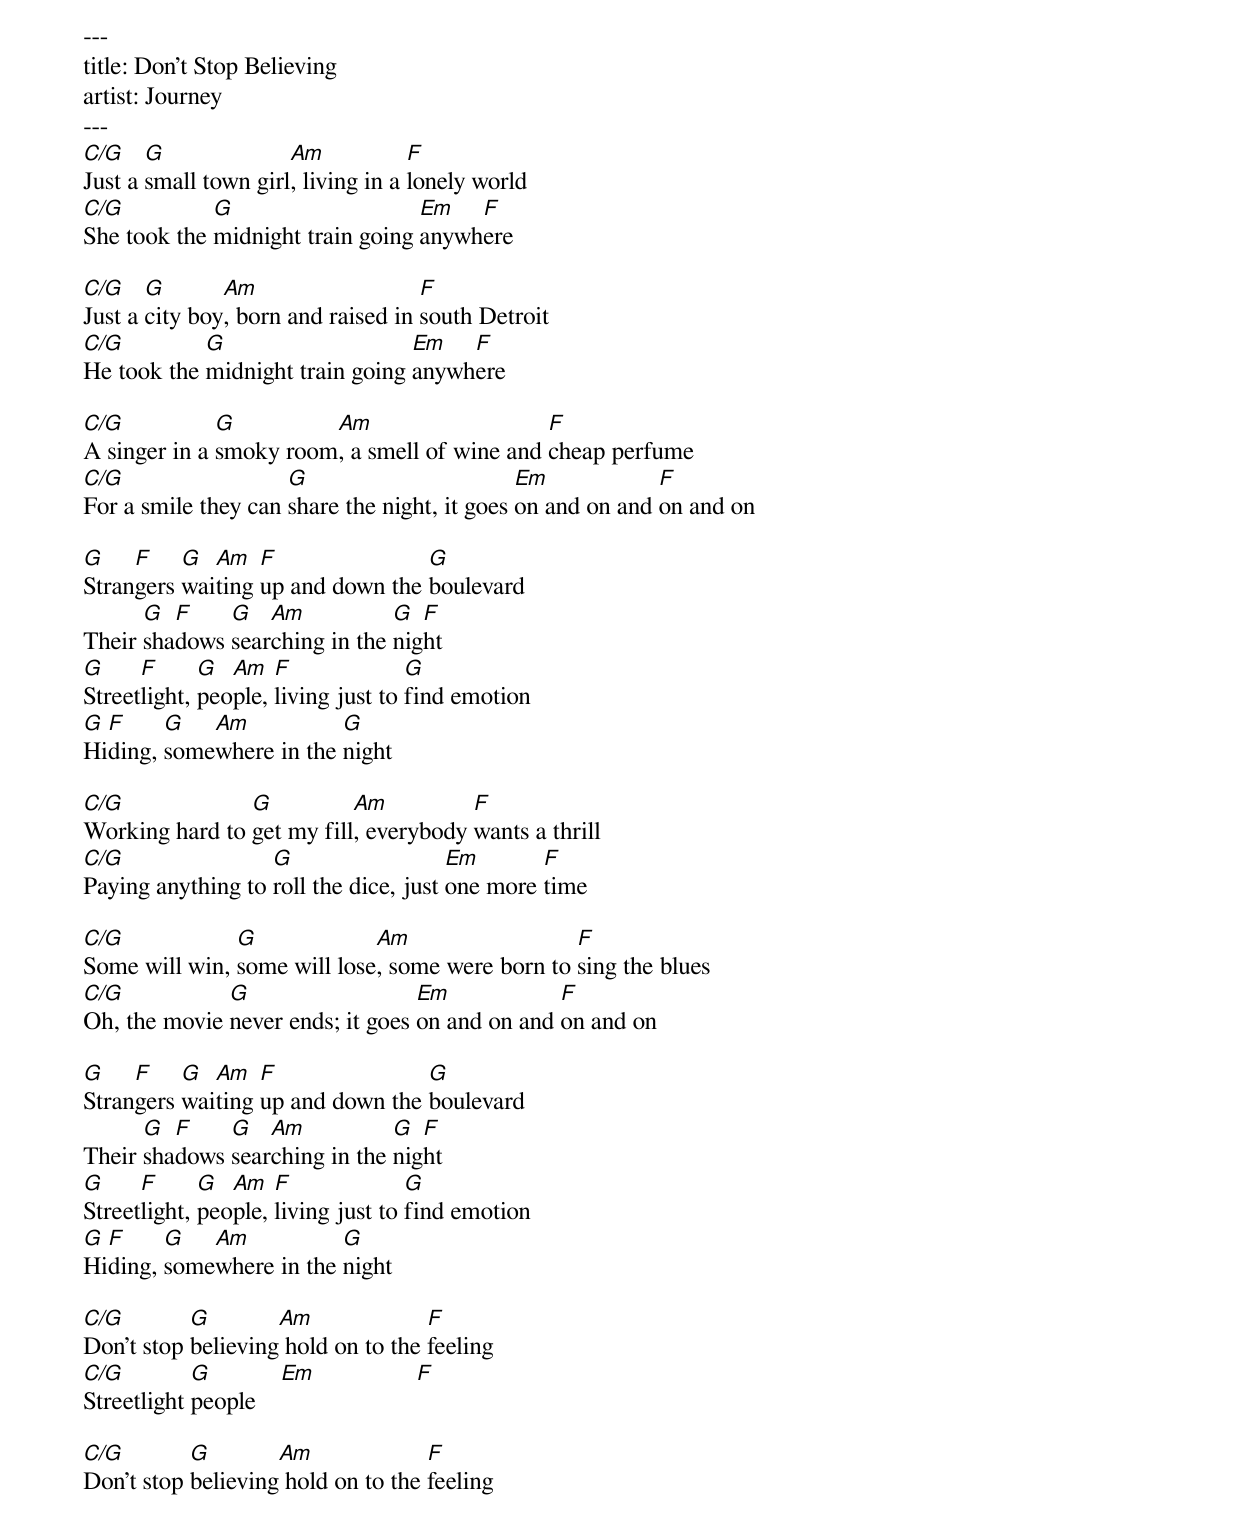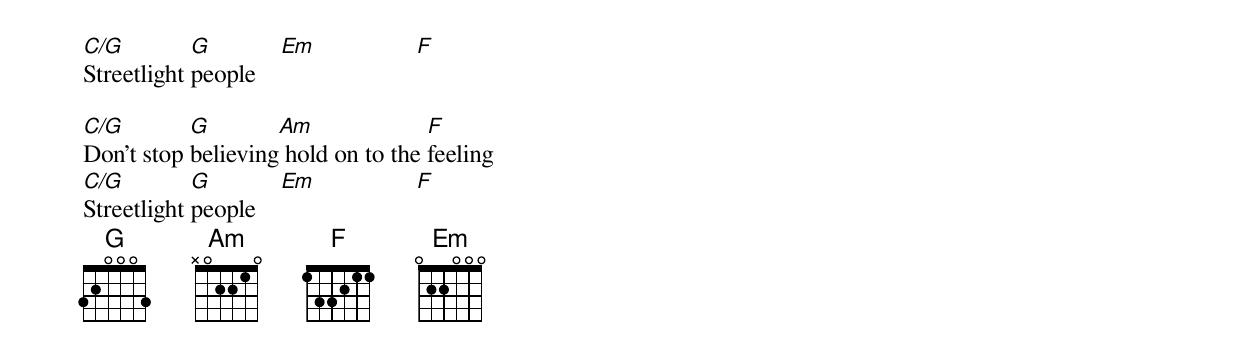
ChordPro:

---
title: Don't Stop Believing
artist: Journey
---
[C/G]Just a [G]small town girl[Am], living in a [F]lonely world
[C/G]She took the [G]midnight train going [Em]anywh[F]ere

[C/G]Just a [G]city boy[Am], born and raised in [F]south Detroit
[C/G]He took the [G]midnight train going [Em]anywh[F]ere

[C/G]A singer in a [G]smoky room[Am], a smell of wine and [F]cheap perfume
[C/G]For a smile they can [G]share the night, it goes [Em]on and on and [F]on and on

[G]Stran[F]gers [G]wai[Am]ting [F]up and down the [G]boulevard
Their [G]sha[F]dows [G]sear[Am]ching in the [G]nig[F]ht
[G]Street[F]light, [G]peo[Am]ple, [F]living just to [G]find emotion
[G]Hi[F]ding, [G]some[Am]where in the [G]night

[C/G]Working hard to [G]get my fill[Am], everybody [F]wants a thrill
[C/G]Paying anything to [G]roll the dice, just [Em]one more [F]time

[C/G]Some will win, [G]some will lose[Am], some were born to [F]sing the blues
[C/G]Oh, the movie [G]never ends; it goes [Em]on and on and [F]on and on

[G]Stran[F]gers [G]wai[Am]ting [F]up and down the [G]boulevard
Their [G]sha[F]dows [G]sear[Am]ching in the [G]nig[F]ht
[G]Street[F]light, [G]peo[Am]ple, [F]living just to [G]find emotion
[G]Hi[F]ding, [G]some[Am]where in the [G]night

[C/G]Don't stop [G]believing[Am] hold on to the [F]feeling
[C/G]Streetlight [G]people  [Em]                [F]

[C/G]Don't stop [G]believing[Am] hold on to the [F]feeling
[C/G]Streetlight [G]people  [Em]                [F]

[C/G]Don't stop [G]believing[Am] hold on to the [F]feeling
[C/G]Streetlight [G]people  [Em]                [F]
